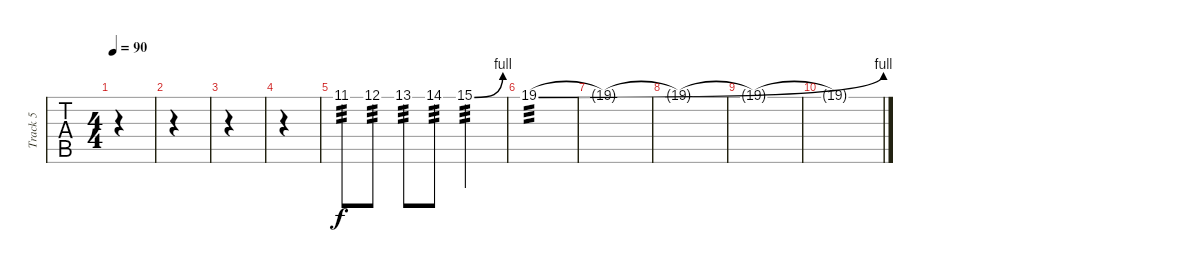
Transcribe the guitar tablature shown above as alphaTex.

\track ("Track 5" "Track 5") {instrument distortionguitar bank 255}
\staff {tabs}
\tuning (C4 G3 Eb3 Bb2 F2 C2) {hide}
\ts (4 4)
\tempo 90
\clef g2
\ks c
|
|
|
|
11.1.8{tp 3} 12.1.8{tp 3} 13.1.8{tp 3} 14.1.8{tp 3} 15.1{be (bend 0 0 60 4)}.2{tp 3} |
19.1{be (bend 0 0 60 4)}.1{tp 3} |
19.1{t}.1 |
19.1{t}.1 |
19.1{t}.1 |
19.1{t}.1
